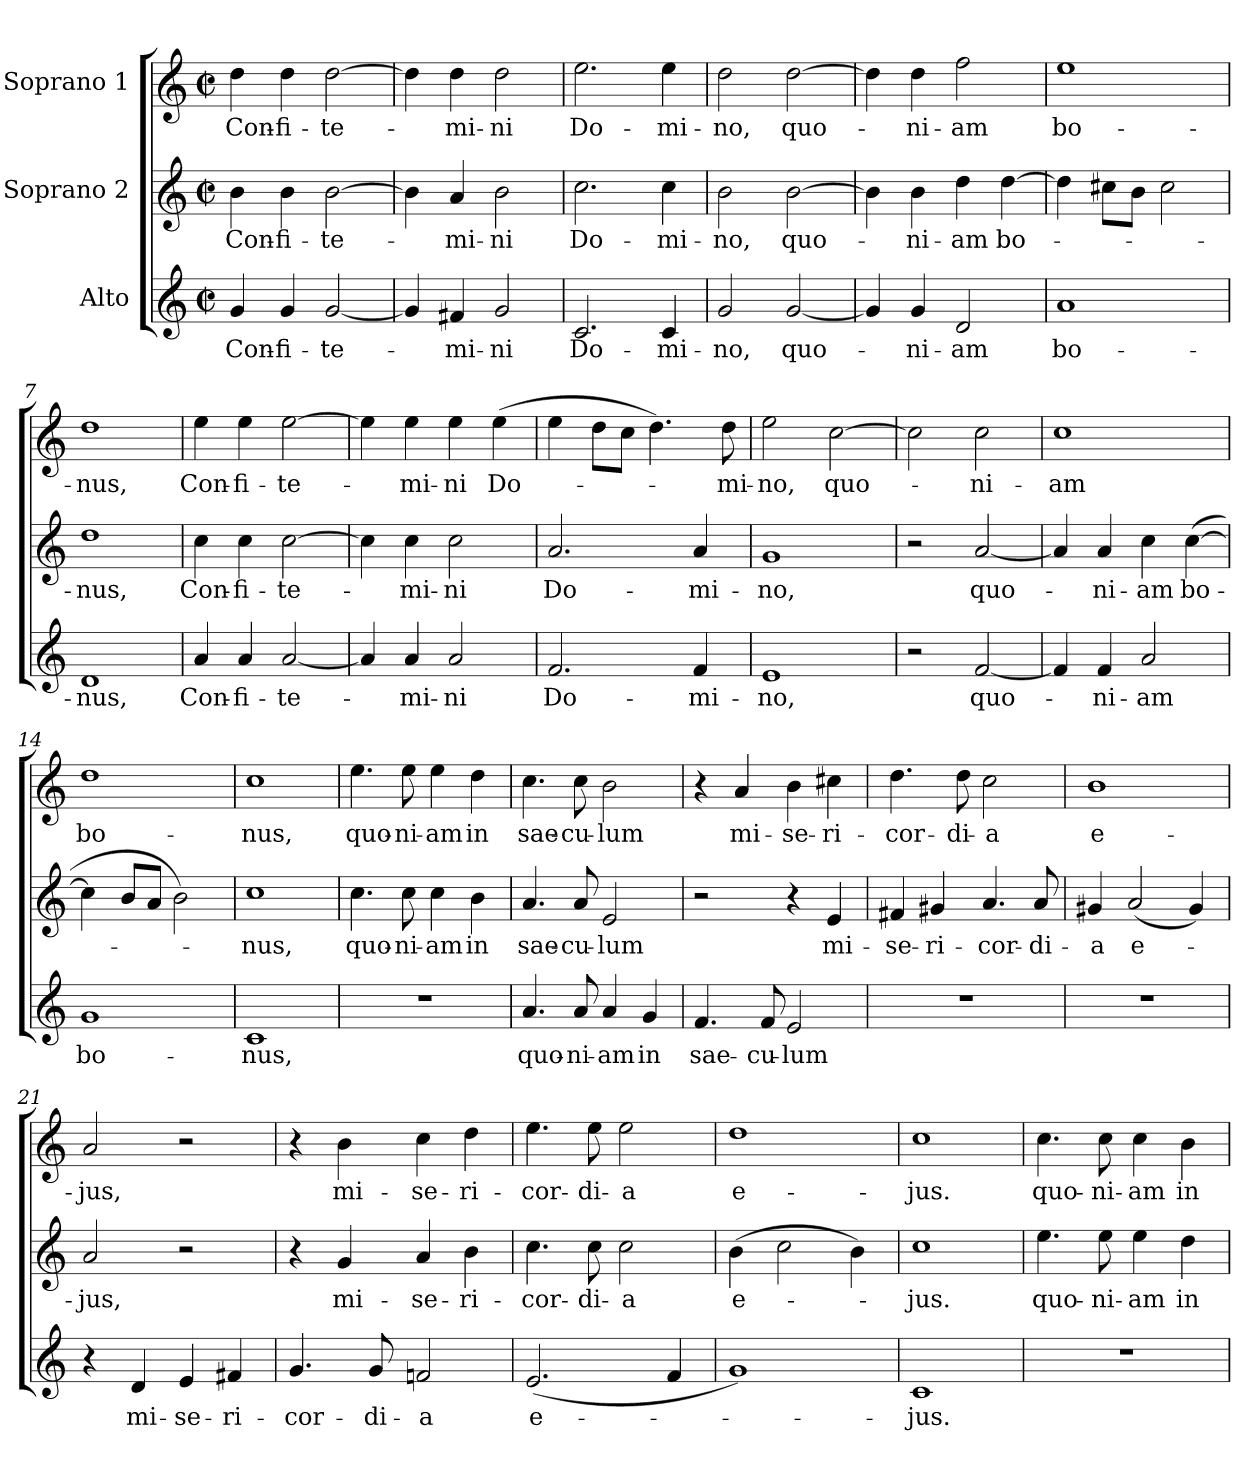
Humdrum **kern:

**kern	**text	**kern	**text	**kern	**text
*part3	*part3	*part2	*part2	*part1	*part1
*staff3	*staff3	*staff2	*staff2	*staff1	*staff1
*I"Alto	*	*I"Soprano 2	*	*I"Soprano 1	*
*clefG2	*	*clefG2	*	*clefG2	*
*k[]	*	*k[]	*	*k[]	*
*C:	*	*C:	*	*C:	*
*M2/2	*	*M2/2	*	*M2/2	*
*met(c|)	*	*met(c|)	*	*met(c|)	*
=1	=1	=1	=1	=1	=1
4g/	Con-	4b\	Con-	4dd\	Con-
4g/	-fi-	4b\	-fi-	4dd\	-fi-
[2g/	-te-	[2b\	-te-	[2dd\	-te-
=2	=2	=2	=2	=2	=2
4g/]	.	4b\]	.	4dd\]	.
4f#X/	-mi-	4a/	-mi-	4dd\	-mi-
2g/	-ni	2b\	-ni	2dd\	-ni
=3	=3	=3	=3	=3	=3
2.c/	Do-	2.cc\	Do-	2.ee\	Do-
4c/	-mi-	4cc\	-mi-	4ee\	-mi-
=4	=4	=4	=4	=4	=4
2g/	-no,	2b\	-no,	2dd\	-no,
[2g/	quo-	[2b\	quo-	[2dd\	quo-
=5	=5	=5	=5	=5	=5
4g/]	.	4b\]	.	4dd\]	.
4g/	-ni-	4b\	-ni-	4dd\	-ni-
2d/	-am	4dd\	-am	2ff\	-am
.	.	[4dd\	bo-	.	.
=6	=6	=6	=6	=6	=6
1a	bo-	4dd\]	.	1ee	bo-
.	.	8cc#X\L	.	.	.
.	.	8b\J	.	.	.
.	.	2cc#\	.	.	.
!!LO:LB:g=z
=7	=7	=7	=7	=7	=7
1d	-nus,	1dd	-nus,	1dd	-nus,
=8	=8	=8	=8	=8	=8
4a/	Con-	4cc\	Con-	4ee\	Con-
4a/	-fi-	4cc\	-fi-	4ee\	-fi-
[2a/	-te-	[2cc\	-te-	[2ee\	-te-
=9	=9	=9	=9	=9	=9
4a/]	.	4cc\]	.	4ee\]	.
4a/	-mi-	4cc\	-mi-	4ee\	-mi-
2a/	-ni	2cc\	-ni	4ee\	-ni
.	.	.	.	(4ee\	Do-
=10	=10	=10	=10	=10	=10
2.f/	Do-	2.a/	Do-	4ee\	.
.	.	.	.	8dd\L	.
.	.	.	.	8cc\J	.
.	.	.	.	4.dd\)	.
4f/	-mi-	4a/	-mi-	.	.
.	.	.	.	8dd\	-mi-
=11	=11	=11	=11	=11	=11
1e	-no,	1g	-no,	2ee\	-no,
.	.	.	.	[2cc\	quo-
=12	=12	=12	=12	=12	=12
2r	.	2r	.	2cc\]	.
[2f/	quo-	[2a/	quo-	2cc\	-ni-
=13	=13	=13	=13	=13	=13
4f/]	.	4a/]	.	1cc	-am
4f/	-ni-	4a/	-ni-	.	.
2a/	-am	4cc\	-am	.	.
.	.	([4cc\	bo-	.	.
!!LO:LB:g=z
=14	=14	=14	=14	=14	=14
1g	bo-	4cc\]	.	1dd	bo-
.	.	8b/L	.	.	.
.	.	8a/J	.	.	.
.	.	2b\)	.	.	.
=15	=15	=15	=15	=15	=15
1c	-nus,	1cc	-nus,	1cc	-nus,
=16	=16	=16	=16	=16	=16
1r	.	4.cc\	quo-	4.ee\	quo-
.	.	8cc\	-ni-	8ee\	-ni-
.	.	4cc\	-am	4ee\	-am
.	.	4b\	in	4dd\	in
=17	=17	=17	=17	=17	=17
4.a/	quo-	4.a/	sae-	4.cc\	sae-
8a/	-ni-	8a/	-cu-	8cc\	-cu-
4a/	-am	2e/	-lum	2b\	-lum
4g/	in	.	.	.	.
=18	=18	=18	=18	=18	=18
4.f/	sae-	2r	.	4r	.
.	.	.	.	4a/	mi-
8f/	-cu-	.	.	.	.
2e/	-lum	4r	.	4b\	-se-
.	.	4e/	mi-	4cc#X\	-ri-
=19	=19	=19	=19	=19	=19
1r	.	4f#X/	-se-	4.dd\	-cor-
.	.	4g#X/	-ri-	.	.
.	.	.	.	8dd\	-di-
.	.	4.a/	-cor-	2cc\	-a
.	.	8a/	-di-	.	.
!!LO:LB:g=z
=20	=20	=20	=20	=20	=20
1r	.	4g#X/	-a	1b	e-
.	.	(2a/	e-	.	.
.	.	4g#/)	.	.	.
=21	=21	=21	=21	=21	=21
4r	.	2a/	-jus,	2a/	-jus,
4d/	mi-	.	.	.	.
4e/	-se-	2r	.	2r	.
4f#X/	-ri-	.	.	.	.
=22	=22	=22	=22	=22	=22
4.g/	-cor-	4r	.	4r	.
.	.	4g/	mi-	4b\	mi-
8g/	-di-	.	.	.	.
2fn/	-a	4a/	-se-	4cc\	-se-
.	.	4b\	-ri-	4dd\	-ri-
=23	=23	=23	=23	=23	=23
(2.e/	e-	4.cc\	-cor-	4.ee\	-cor-
.	.	8cc\	-di-	8ee\	-di-
.	.	2cc\	-a	2ee\	-a
4f/	.	.	.	.	.
=24	=24	=24	=24	=24	=24
1g)	.	(4b\	e-	1dd	e-
.	.	2cc\	.	.	.
.	.	4b\)	.	.	.
=25	=25	=25	=25	=25	=25
1c	-jus.	1cc	-jus.	1cc	-jus.
!!LO:PB:g=z
=26	=26	=26	=26	=26	=26
1r	.	4.ee\	quo-	4.cc\	quo-
.	.	8ee\	-ni-	8cc\	-ni-
.	.	4ee\	-am	4cc\	-am
.	.	4dd\	in	4b\	in
=	=	=	=	=	=
*-	*-	*-	*-	*-	*-
